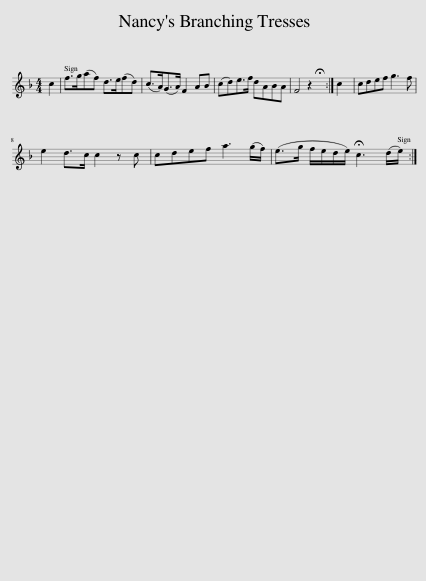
X:1
L:1/8
M:4/4
I:linebreak $
K:F
V:1 treble
V:1
 c2 | f>g(af) d>e(fd) | (c>A)(G>A) F2 AB | (cd)e>f dABA | F4 z2 !fermata!x :| %5
 c2 | cdef g3 f |$ e2 d>c c2 z c | cdef a3 (g/f/) | (e>g f/e/d/e/) !fermata!c3 (d/e/) :| %10
